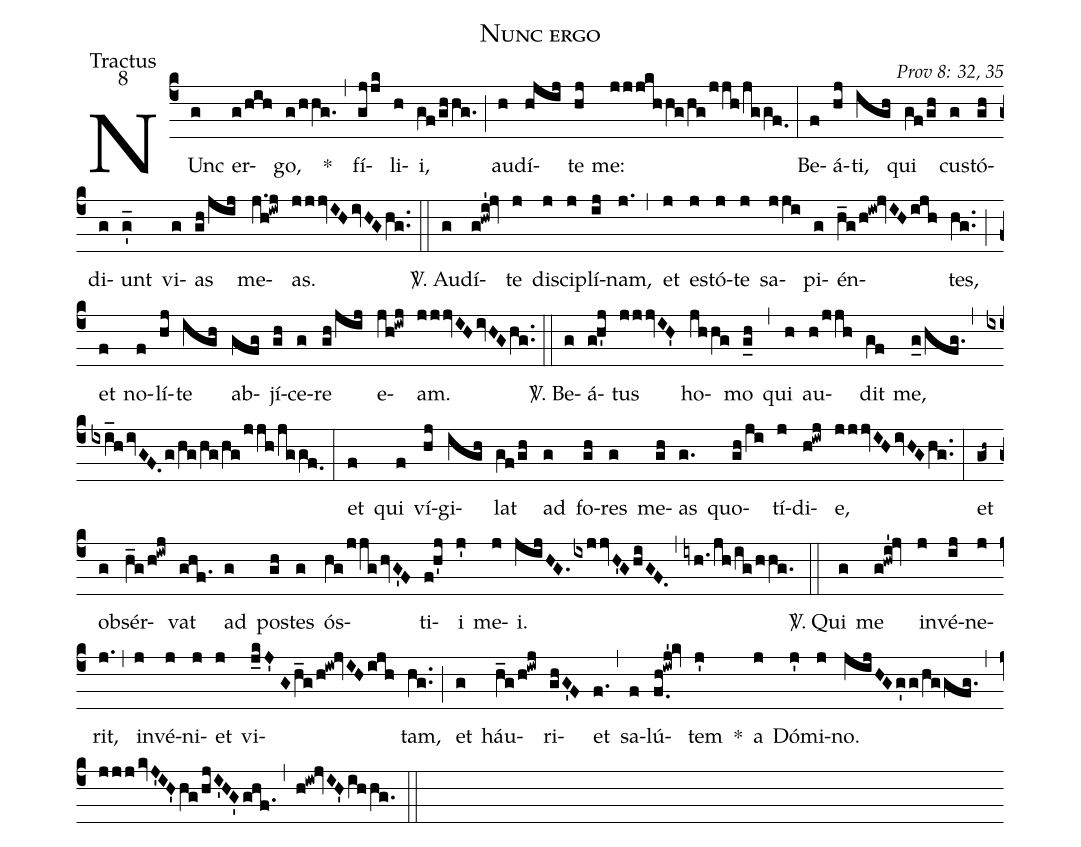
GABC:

name: Nunc ergo;
office-part: Tractus;
mode: 8;
commentary: Prov 8: 32, 35;
%%
(c4) NUnc(g) er(g/hih)go,(g/hhg.) *(,) fí(gjjk)li(h)i,(gf/ghhg.) (;) au(h)dí(hjij)te(hj) me:(jjjkh/!hg/hg/jjh/jggf.0) (:)
Be(f)á(hj)ti,(igh) qui(gf/gh) cus(g)tó(gh)di(g)unt(g'_) vi(g)as(gh/jij) me(j.h!iwj)as.(jjjvIHivHGhg..) (::)
<sp>V/</sp>. Au(g)dí(g!hwi'!jv)te(j) di(j)sci(j)plí(ij)nam,(j.) (,) et(j) es(j)tó(j)te(j) sa(jji)pi(g)én(h_g/h!iw!jvIHijh)tes,(hg..) (;) et(f) no(f)lí(hj)te(igh) ab(gfg)jí(gh)ce(g)re(gh/jij) e(jh!iwj)am.(jjjvIHivHGhg..) (::)
<sp>V/</sp>. Be(g)á(gh'j)tus(jjjvIH') ho(jhhg)mo(g_h) (,) qui(h) au(h/jjh)dit(gf) me,(g_0/hfg.) (,) (ixi_hivGF.g/hg/hg/hg/jjh/jggf.0) (:)
et(f) qui(f) ví(hj)gi(igh)lat(gf/gh) ad(g) fo(gh)res(g) me(gh)as(g.) quo(gh/ji)tí(j)di(h!iwj)e,(jjjvIHivHGhg..) (:)
et(gh~) ob(g)sér(h_g/h!iwj)vat(ghf.1) ad(g) pos(gh)tes(g) ós(hg/jjghvG'F)ti(f!h'j)i(j') me(j)i.(jijHG.ixjjvH'GhiGF.) (,) (iyh./jh/ig/hhg.) (::)
<sp>V/</sp>. Qui(g) me(g!hwi'!jv) in(j)vé(ij)ne(j)rit,(j.) (,) in(j)vé(j)ni(j)et(j) vi(j_kJ'//Gh_g/h!iw!jvIHijh)tam,(hg..) (;) et(g) háu(h_g/h!iwj)ri(ghG'F)et(f.) (,) sa(f)lú(f.0h!iwj'!kv)tem(j') *() a(j) Dó(j')mi(j)no.(jijHGg'g/hggfg.) (,) (jjjkvJ'IH'hg/hjI'HG'ghf.1) (,) (h!iw!jvIH'ihhg.) (::)
